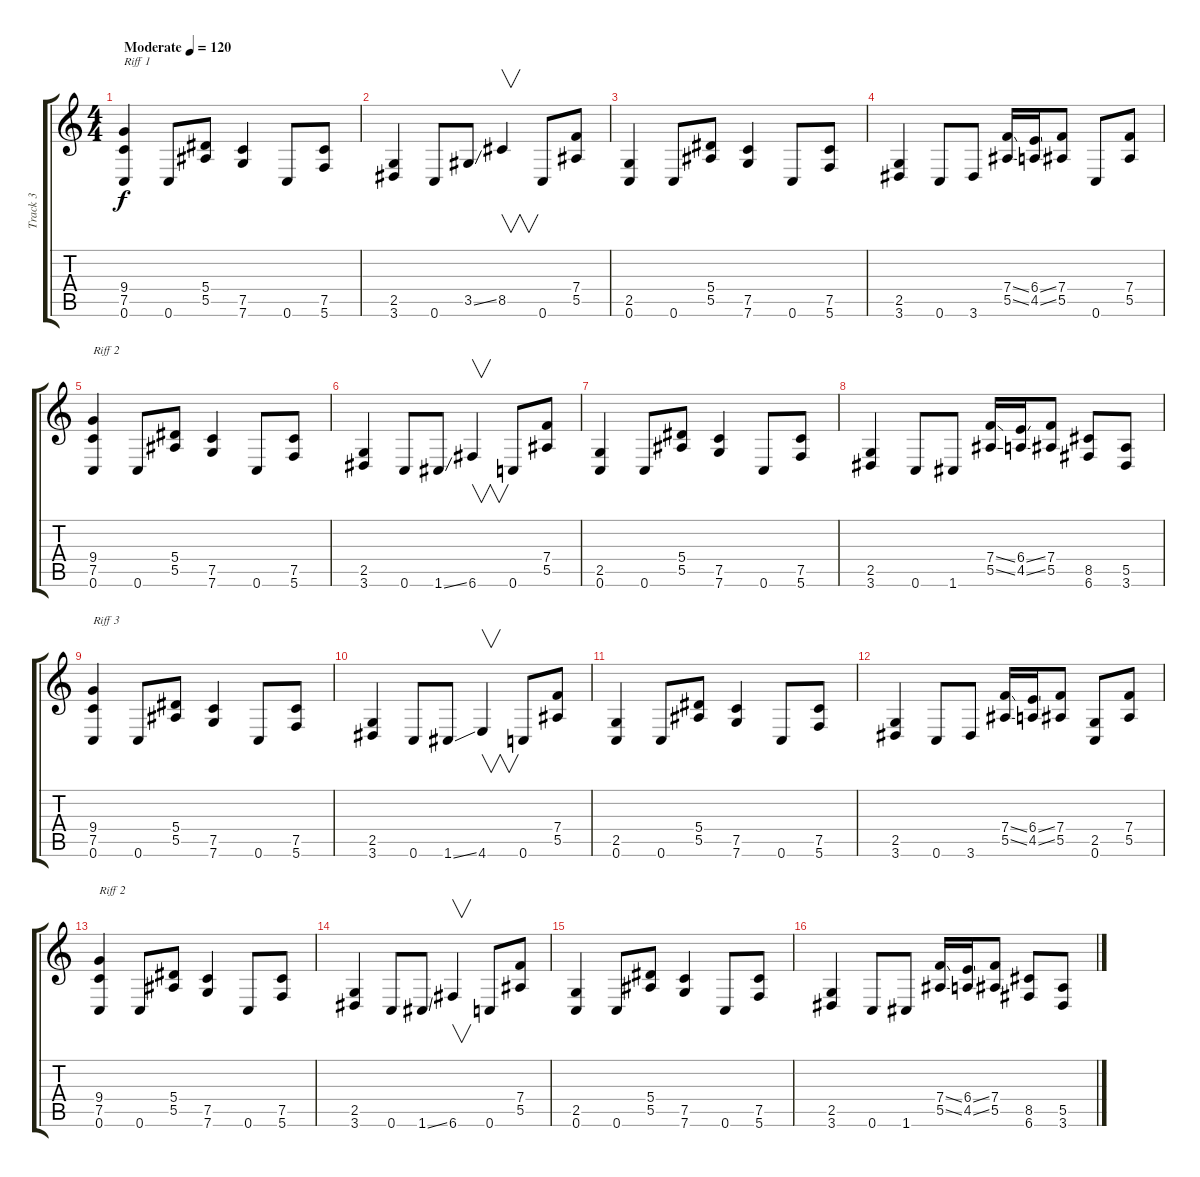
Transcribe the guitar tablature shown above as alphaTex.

\track ("Track 3" "Track 3") {instrument distortionguitar}
\staff {score tabs}
\tuning (C4 G3 Eb3 Bb2 F2 C2) {hide}
\ts (4 4)
\tempo (120 "Moderate")
\clef g2
\ks c
(9.4 7.5 0.6).4{txt "Riff 1" dy f instrument distortionguitar} 0.6.8 (5.4 5.5).8 (7.5 7.6).4 0.6.8 (7.5 5.6).8 |
(2.5 3.6).4 0.6.8 3.5{ss}.8 8.5.4{v} 0.6.8 (7.4 5.5).8 |
(2.5 0.6).4 0.6.8 (5.4 5.5).8 (7.5 7.6).4 0.6.8 (7.5 5.6).8 |
(2.5 3.6).4 0.6.8 3.6.8 (7.4{ss} 5.5{ss}).16 (6.4{ss} 4.5{ss}).16 (7.4 5.5).8 0.6.8 (7.4 5.5).8 |
(9.4 7.5 0.6).4{txt "Riff 2"} 0.6.8 (5.4 5.5).8 (7.5 7.6).4 0.6.8 (7.5 5.6).8 |
(2.5 3.6).4 0.6.8 1.6{ss}.8 6.6.4{v} 0.6.8 (7.4 5.5).8 |
(2.5 0.6).4 0.6.8 (5.4 5.5).8 (7.5 7.6).4 0.6.8 (7.5 5.6).8 |
(2.5 3.6).4 0.6.8 1.6.8 (7.4{ss} 5.5{ss}).16 (6.4{ss} 4.5{ss}).16 (7.4 5.5).8 (8.5 6.6).8 (5.5 3.6).8 |
(9.4 7.5 0.6).4{txt "Riff 3"} 0.6.8 (5.4 5.5).8 (7.5 7.6).4 0.6.8 (7.5 5.6).8 |
(2.5 3.6).4 0.6.8 1.6{ss}.8 4.6.4{v} 0.6.8 (7.4 5.5).8 |
(2.5 0.6).4 0.6.8 (5.4 5.5).8 (7.5 7.6).4 0.6.8 (7.5 5.6).8 |
(2.5 3.6).4 0.6.8 3.6.8 (7.4{ss} 5.5{ss}).16 (6.4{ss} 4.5{ss}).16 (7.4 5.5).8 (2.5 0.6).8 (7.4 5.5).8 |
(9.4 7.5 0.6).4{txt "Riff 2"} 0.6.8 (5.4 5.5).8 (7.5 7.6).4 0.6.8 (7.5 5.6).8 |
(2.5 3.6).4 0.6.8 1.6{ss}.8 6.6.4{v} 0.6.8 (7.4 5.5).8 |
(2.5 0.6).4 0.6.8 (5.4 5.5).8 (7.5 7.6).4 0.6.8 (7.5 5.6).8 |
(2.5 3.6).4 0.6.8 1.6.8 (7.4{ss} 5.5{ss}).16 (6.4{ss} 4.5{ss}).16 (7.4 5.5).8 (8.5 6.6).8 (5.5 3.6).8
